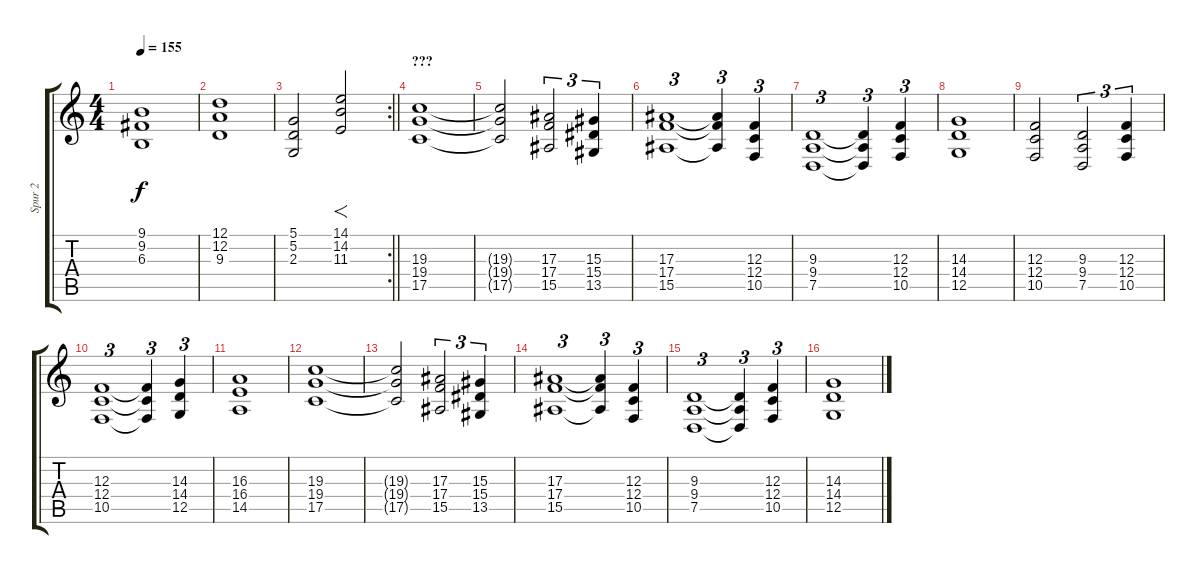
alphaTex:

\track ("Spur 2" "Spur 2") {instrument stringensemble1}
\staff {score tabs}
\tuning (D4 A3 F3 C3 G2 D2) {hide}
\ts (4 4)
\tempo 155
\clef g2
\ks c
(9.1 9.2 6.3).1{dy f} |
(12.1 12.2 9.3).1 |
\rc 2
\barLineRight lightlight
(5.1 5.2 2.3).2 (14.1 14.2 11.3).2{f} |
\section ("" "???")
(19.3 19.4 17.5).1 |
(19.3{t} 19.4{t} 17.5{t}).2 (17.3 17.4 15.5).2{tu (3 2)} (15.3 15.4 13.5).4{tu (3 2)} |
(17.3 17.4 15.5).1{tu (3 2)} (17.3{t} 17.4{t} 15.5{t}).4{tu (3 2)} (12.3 12.4 10.5).4{tu (3 2)} |
(9.3 9.4 7.5).1{tu (3 2)} (9.3{t} 9.4{t} 7.5{t}).4{tu (3 2)} (12.3 12.4 10.5).4{tu (3 2)} |
(14.3 14.4 12.5).1 |
(12.3 12.4 10.5).2 (9.3 9.4 7.5).2{tu (3 2)} (12.3 12.4 10.5).4{tu (3 2)} |
(12.3 12.4 10.5).1{tu (3 2)} (12.3{t} 12.4{t} 10.5{t}).4{tu (3 2)} (14.3 14.4 12.5).4{tu (3 2)} |
(16.3 16.4 14.5).1 |
(19.3 19.4 17.5).1 |
(19.3{t} 19.4{t} 17.5{t}).2 (17.3 17.4 15.5).2{tu (3 2)} (15.3 15.4 13.5).4{tu (3 2)} |
(17.3 17.4 15.5).1{tu (3 2)} (17.3{t} 17.4{t} 15.5{t}).4{tu (3 2)} (12.3 12.4 10.5).4{tu (3 2)} |
(9.3 9.4 7.5).1{tu (3 2)} (9.3{t} 9.4{t} 7.5{t}).4{tu (3 2)} (12.3 12.4 10.5).4{tu (3 2)} |
(14.3 14.4 12.5).1
